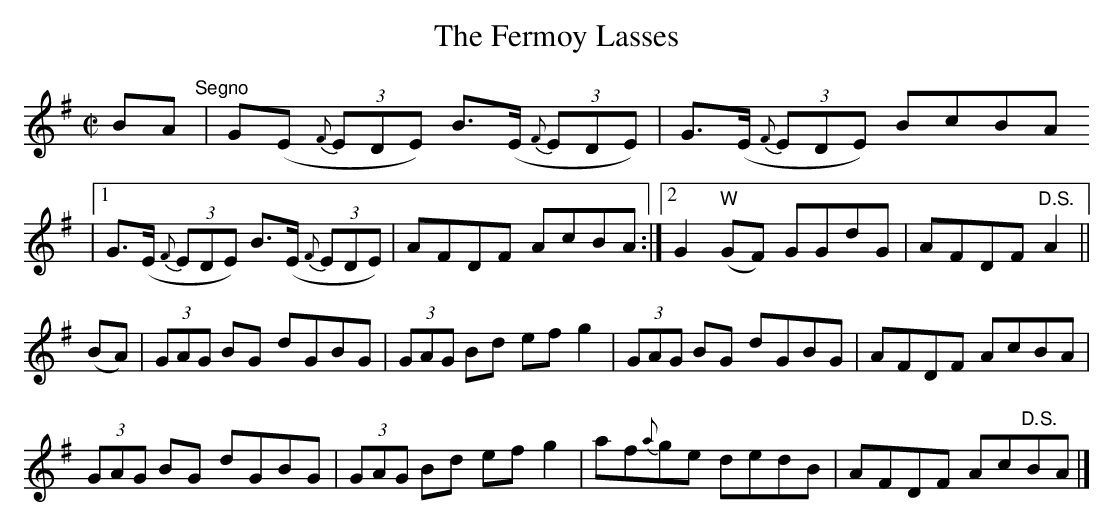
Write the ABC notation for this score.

X:1
T: The Fermoy Lasses
M: C|
L: 1/8
K: G
BA"Segno"|G(E {F}(3EDE) B>(E {F}(3EDE)|G>(E {F}(3EDE) BcBA
|1G>(E {F}(3EDE) B>(E {F}(3EDE)|AFDF AcBA:|2G2"W"(GF) GGdG|AFDF"D.S."A2||
(BA)|(3GAG BG dGBG|(3GAG Bd efg2|(3GAG BG dGBG|AFDF AcBA|
(3GAG BG dGBG|(3GAG Bd efg2|af{a}ge dedB|AFDF Ac"D.S."BA|]
